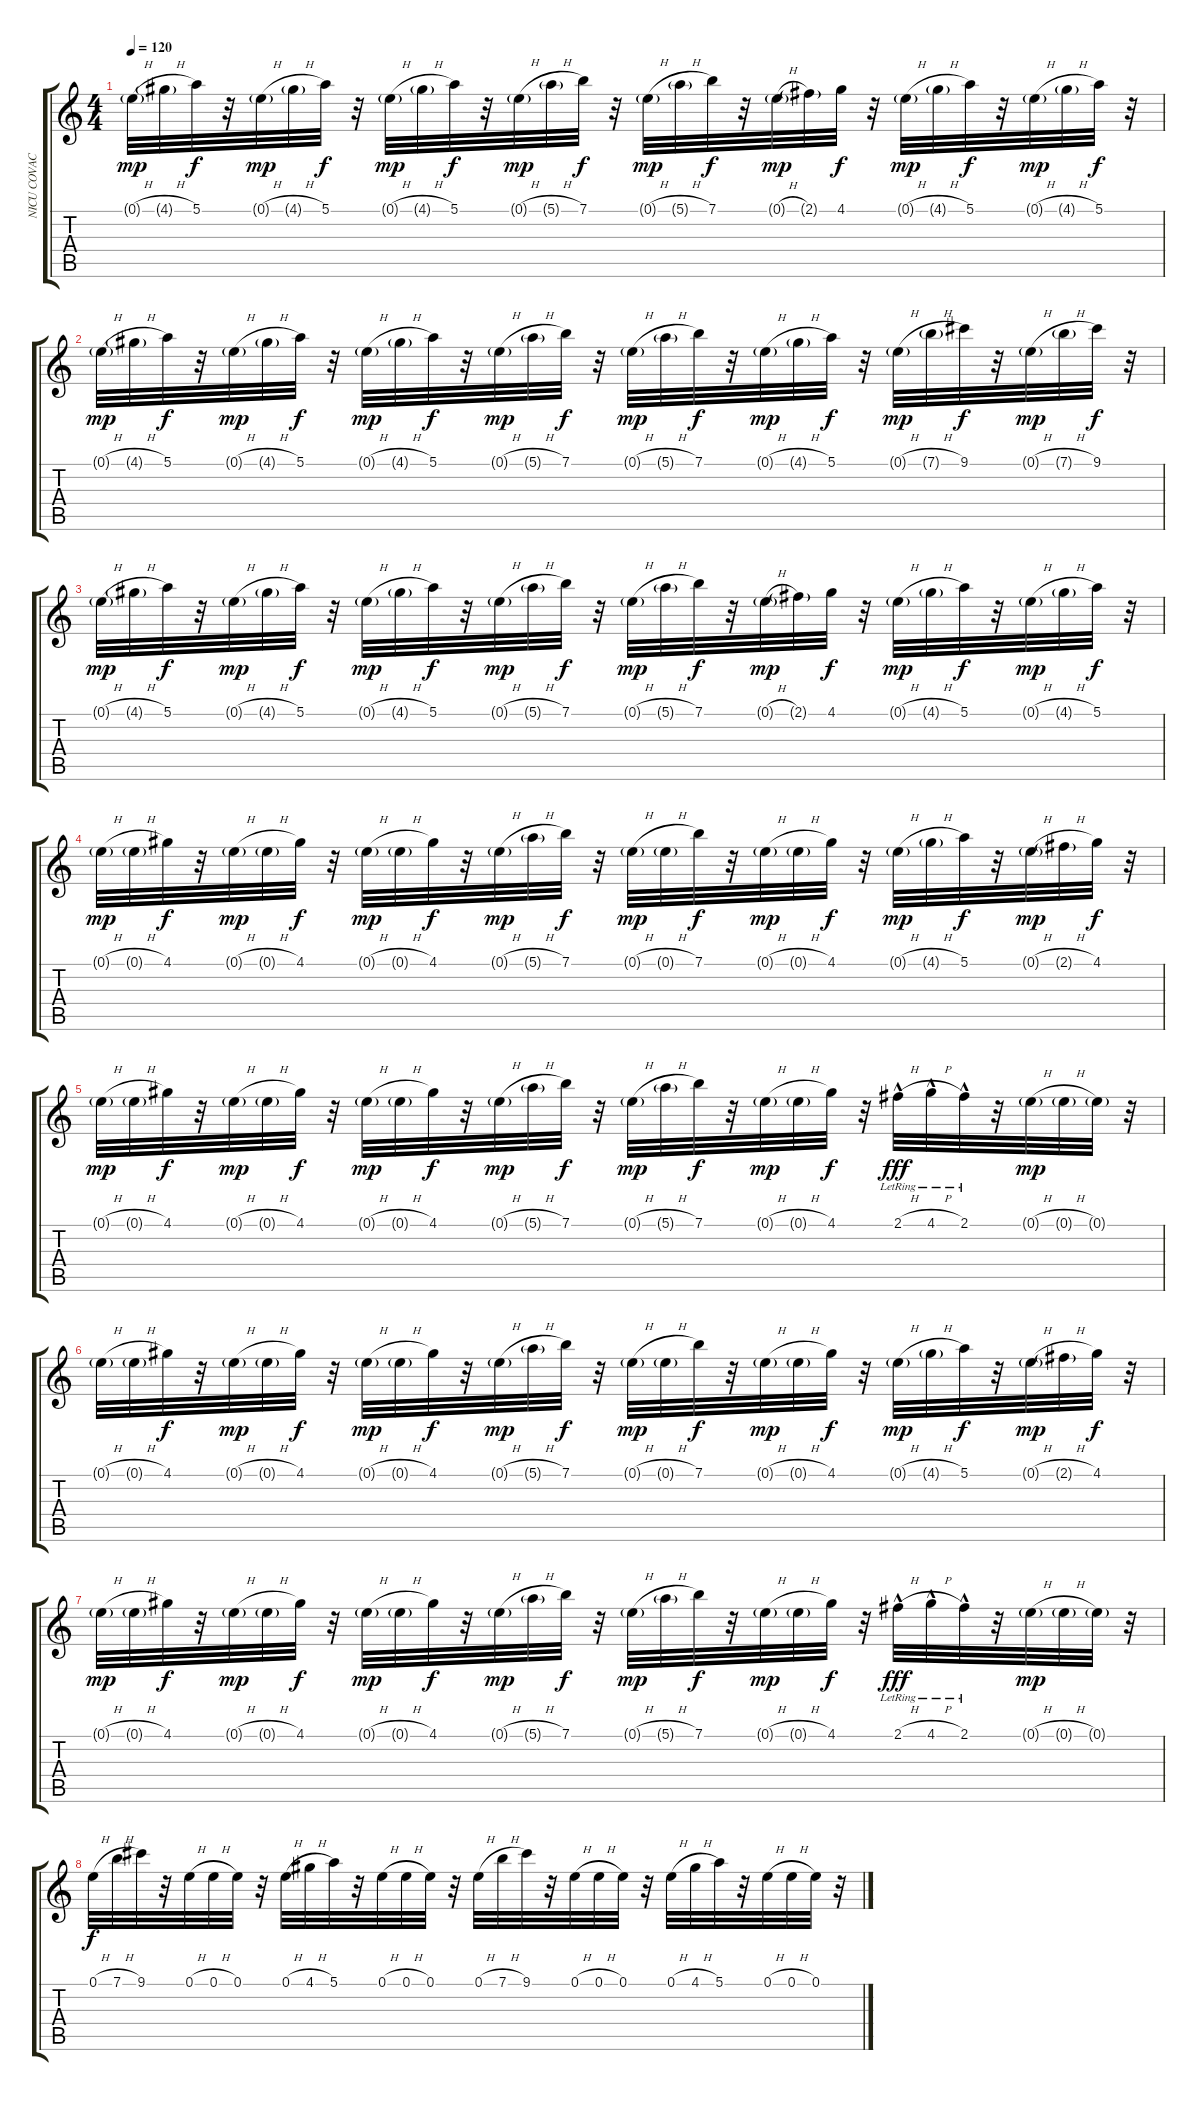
\track ("NICU COVACI" "NICU COVAC") {instrument overdrivenguitar}
\staff {score tabs}
\tuning (E4 B3 G3 D3 A2 E2) {hide}
\ts (4 4)
\tempo 120
\clef g2
\ks c
0.1{h g}.32{dy mp} 4.1{h g}.32 5.1.32{dy f} r.32 0.1{h g}.32{dy mp} 4.1{h g}.32 5.1.32{dy f} r.32 0.1{h g}.32{dy mp} 4.1{h g}.32 5.1.32{dy f} r.32 0.1{h g}.32{dy mp} 5.1{h g}.32 7.1.32{dy f} r.32 0.1{h g}.32{dy mp} 5.1{h g}.32 7.1.32{dy f} r.32 0.1{h g}.32{dy mp} 2.1{g}.32 4.1.32{dy f} r.32 0.1{h g}.32{dy mp} 4.1{h g}.32 5.1.32{dy f} r.32 0.1{h g}.32{dy mp} 4.1{h g}.32 5.1.32{dy f} r.32 |
0.1{h g}.32{dy mp} 4.1{h g}.32 5.1.32{dy f} r.32 0.1{h g}.32{dy mp} 4.1{h g}.32 5.1.32{dy f} r.32 0.1{h g}.32{dy mp} 4.1{h g}.32 5.1.32{dy f} r.32 0.1{h g}.32{dy mp} 5.1{h g}.32 7.1.32{dy f} r.32 0.1{h g}.32{dy mp} 5.1{h g}.32 7.1.32{dy f} r.32 0.1{h g}.32{dy mp} 4.1{h g}.32 5.1.32{dy f} r.32 0.1{h g}.32{dy mp} 7.1{h g}.32 9.1.32{dy f} r.32 0.1{h g}.32{dy mp} 7.1{h g}.32 9.1.32{dy f} r.32 |
0.1{h g}.32{dy mp} 4.1{h g}.32 5.1.32{dy f} r.32 0.1{h g}.32{dy mp} 4.1{h g}.32 5.1.32{dy f} r.32 0.1{h g}.32{dy mp} 4.1{h g}.32 5.1.32{dy f} r.32 0.1{h g}.32{dy mp} 5.1{h g}.32 7.1.32{dy f} r.32 0.1{h g}.32{dy mp} 5.1{h g}.32 7.1.32{dy f} r.32 0.1{h g}.32{dy mp} 2.1{g}.32 4.1.32{dy f} r.32 0.1{h g}.32{dy mp} 4.1{h g}.32 5.1.32{dy f} r.32 0.1{h g}.32{dy mp} 4.1{h g}.32 5.1.32{dy f} r.32 |
0.1{h g}.32{dy mp} 0.1{h g}.32 4.1.32{dy f} r.32 0.1{h g}.32{dy mp} 0.1{h g}.32 4.1.32{dy f} r.32 0.1{h g}.32{dy mp} 0.1{h g}.32 4.1.32{dy f} r.32 0.1{h g}.32{dy mp} 5.1{h g}.32 7.1.32{dy f} r.32 0.1{h g}.32{dy mp} 0.1{h g}.32 7.1.32{dy f} r.32 0.1{h g}.32{dy mp} 0.1{h g}.32 4.1.32{dy f} r.32 0.1{h g}.32{dy mp} 4.1{h g}.32 5.1.32{dy f} r.32 0.1{h g}.32{dy mp} 2.1{h g}.32 4.1.32{dy f} r.32 |
0.1{h g}.32{dy mp} 0.1{h g}.32 4.1.32{dy f} r.32 0.1{h g}.32{dy mp} 0.1{h g}.32 4.1.32{dy f} r.32 0.1{h g}.32{dy mp} 0.1{h g}.32 4.1.32{dy f} r.32 0.1{h g}.32{dy mp} 5.1{h g}.32 7.1.32{dy f} r.32 0.1{h g}.32{dy mp} 5.1{h g}.32 7.1.32{dy f} r.32 0.1{h g}.32{dy mp} 0.1{h g}.32 4.1.32{dy f} r.32 2.1{h hac lr}.32{dy fff} 4.1{h hac lr}.32 2.1{hac lr}.32 r.32 0.1{h g}.32{dy mp} 0.1{h g}.32 0.1{g}.32 r.32 |
0.1{h g}.32 0.1{h g}.32 4.1.32{dy f} r.32 0.1{h g}.32{dy mp} 0.1{h g}.32 4.1.32{dy f} r.32 0.1{h g}.32{dy mp} 0.1{h g}.32 4.1.32{dy f} r.32 0.1{h g}.32{dy mp} 5.1{h g}.32 7.1.32{dy f} r.32 0.1{h g}.32{dy mp} 0.1{h g}.32 7.1.32{dy f} r.32 0.1{h g}.32{dy mp} 0.1{h g}.32 4.1.32{dy f} r.32 0.1{h g}.32{dy mp} 4.1{h g}.32 5.1.32{dy f} r.32 0.1{h g}.32{dy mp} 2.1{h g}.32 4.1.32{dy f} r.32 |
0.1{h g}.32{dy mp} 0.1{h g}.32 4.1.32{dy f} r.32 0.1{h g}.32{dy mp} 0.1{h g}.32 4.1.32{dy f} r.32 0.1{h g}.32{dy mp} 0.1{h g}.32 4.1.32{dy f} r.32 0.1{h g}.32{dy mp} 5.1{h g}.32 7.1.32{dy f} r.32 0.1{h g}.32{dy mp} 5.1{h g}.32 7.1.32{dy f} r.32 0.1{h g}.32{dy mp} 0.1{h g}.32 4.1.32{dy f} r.32 2.1{h hac lr}.32{dy fff} 4.1{h hac lr}.32 2.1{hac lr}.32 r.32 0.1{h g}.32{dy mp} 0.1{h g}.32 0.1{g}.32 r.32 |
0.1{h}.32{dy f} 7.1{h}.32 9.1.32 r.32 0.1{h}.32 0.1{h}.32 0.1.32 r.32 0.1{h}.32 4.1{h}.32 5.1.32 r.32 0.1{h}.32 0.1{h}.32 0.1.32 r.32 0.1{h}.32 7.1{h}.32 9.1.32 r.32 0.1{h}.32 0.1{h}.32 0.1.32 r.32 0.1{h}.32 4.1{h}.32 5.1.32 r.32 0.1{h}.32 0.1{h}.32 0.1.32 r.32
